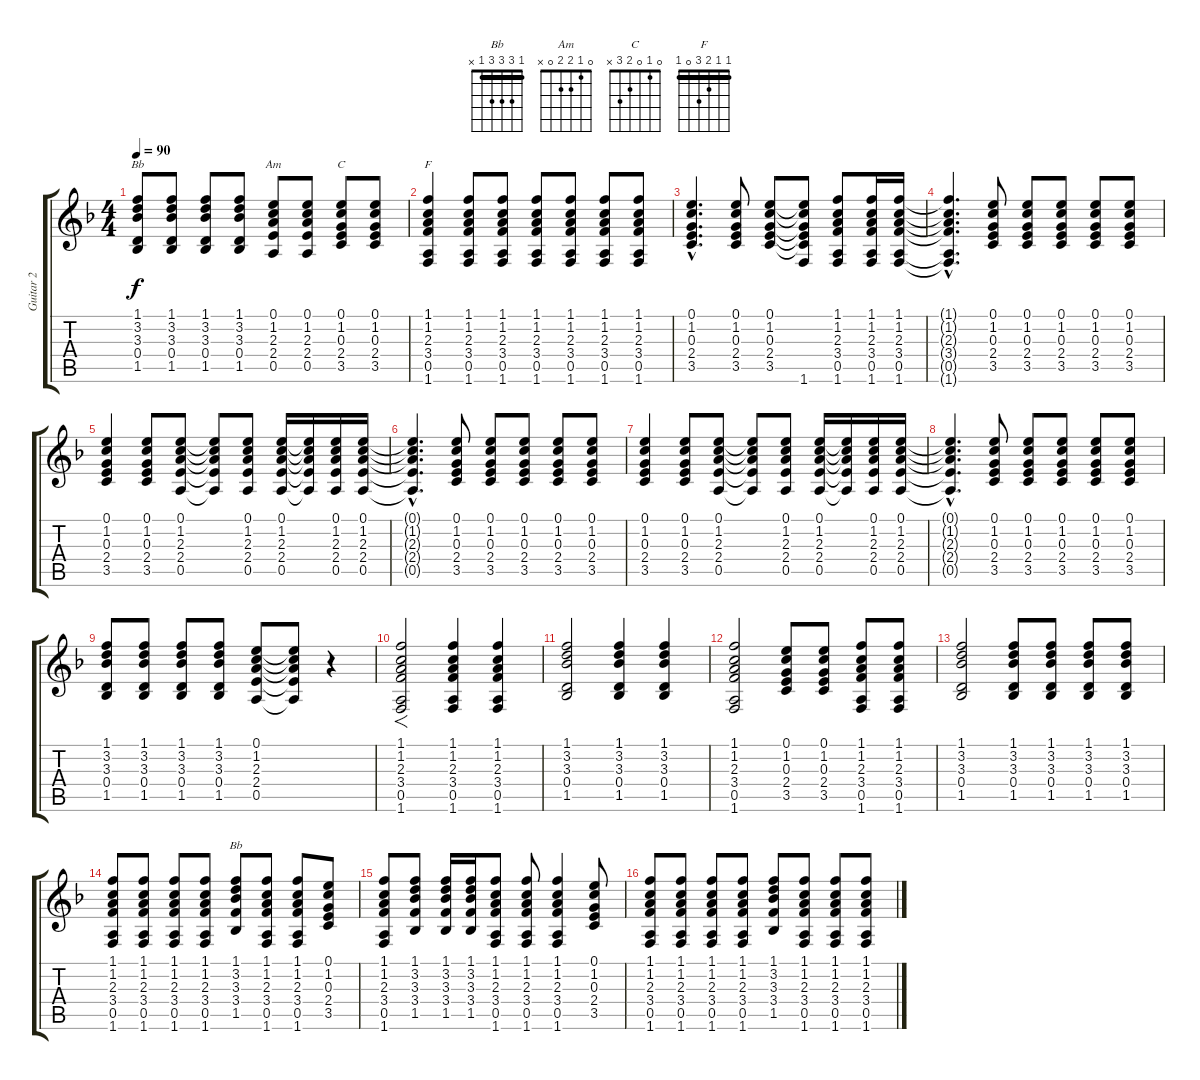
\track ("Guitar 2" "Guitar 2") {instrument acousticguitarnylon}
\staff {score tabs}
\tuning (E4 B3 G3 D3 A2 E2) {hide}
\chord ("Bb" 1 3 3 0 1 x)
\chord ("Am" 0 1 2 2 0 x)
\chord ("C" 0 1 0 2 3 x)
\chord ("F" 1 1 2 3 0 1) {barre 1}
\chord ("Bb" 1 3 3 3 1 x) {barre 1}
\ts (4 4)
\tempo 90
\clef g2
\ks f
(1.1 3.2 3.3 0.4 1.5).8{ch "Bb" dy f} (1.1 3.2 3.3 0.4 1.5).8 (1.1 3.2 3.3 0.4 1.5).8 (1.1 3.2 3.3 0.4 1.5).8 (0.1 1.2 2.3 2.4 0.5).8{ch "Am"} (0.1 1.2 2.3 2.4 0.5).8 (0.1 1.2 0.3 2.4 3.5).8{ch "C"} (0.1 1.2 0.3 2.4 3.5).8 |
(1.1 1.2 2.3 3.4 0.5 1.6).4{ch "F"} (1.1 1.2 2.3 3.4 0.5 1.6).8 (1.1 1.2 2.3 3.4 0.5 1.6).8 (1.1 1.2 2.3 3.4 0.5 1.6).8 (1.1 1.2 2.3 3.4 0.5 1.6).8 (1.1 1.2 2.3 3.4 0.5 1.6).8 (1.1 1.2 2.3 3.4 0.5 1.6).8 |
(0.1{hac} 1.2{hac} 0.3{hac} 2.4{hac} 3.5{hac}).4{d} (0.1 1.2 0.3 2.4 3.5).8 (0.1 1.2 0.3 2.4 3.5).8 (0.1{t} 1.2{t} 0.3{t} 2.4{t} 3.5{t} 1.6).8 (1.1 1.2 2.3 3.4 0.5 1.6).8 (1.1 1.2 2.3 3.4 0.5 1.6).16 (1.1 1.2 2.3 3.4 0.5 1.6).16 |
(1.1{hac t} 1.2{hac t} 2.3{hac t} 3.4{hac t} 0.5{hac t} 1.6{hac t}).4{d} (0.1 1.2 0.3 2.4 3.5).8 (0.1 1.2 0.3 2.4 3.5).8 (0.1 1.2 0.3 2.4 3.5).8 (0.1 1.2 0.3 2.4 3.5).8 (0.1 1.2 0.3 2.4 3.5).8 |
(0.1 1.2 0.3 2.4 3.5).4 (0.1 1.2 0.3 2.4 3.5).8 (0.1 1.2 2.3 2.4 0.5).8 (0.1{t} 1.2{t} 2.3{t} 2.4{t} 0.5{t}).8 (0.1 1.2 2.3 2.4 0.5).8 (0.1 1.2 2.3 2.4 0.5).16 (0.1{t} 1.2{t} 2.3{t} 2.4{t} 0.5{t}).16 (0.1 1.2 2.3 2.4 0.5).16 (0.1 1.2 2.3 2.4 0.5).16 |
(0.1{hac t} 1.2{hac t} 2.3{hac t} 2.4{hac t} 0.5{hac t}).4{d} (0.1 1.2 0.3 2.4 3.5).8 (0.1 1.2 0.3 2.4 3.5).8 (0.1 1.2 0.3 2.4 3.5).8 (0.1 1.2 0.3 2.4 3.5).8 (0.1 1.2 0.3 2.4 3.5).8 |
(0.1 1.2 0.3 2.4 3.5).4 (0.1 1.2 0.3 2.4 3.5).8 (0.1 1.2 2.3 2.4 0.5).8 (0.1{t} 1.2{t} 2.3{t} 2.4{t} 0.5{t}).8 (0.1 1.2 2.3 2.4 0.5).8 (0.1 1.2 2.3 2.4 0.5).16 (0.1{t} 1.2{t} 2.3{t} 2.4{t} 0.5{t}).16 (0.1 1.2 2.3 2.4 0.5).16 (0.1 1.2 2.3 2.4 0.5).16 |
(0.1{hac t} 1.2{hac t} 2.3{hac t} 2.4{hac t} 0.5{hac t}).4{d} (0.1 1.2 0.3 2.4 3.5).8 (0.1 1.2 0.3 2.4 3.5).8 (0.1 1.2 0.3 2.4 3.5).8 (0.1 1.2 0.3 2.4 3.5).8 (0.1 1.2 0.3 2.4 3.5).8 |
(1.1 3.2 3.3 0.4 1.5).8 (1.1 3.2 3.3 0.4 1.5).8 (1.1 3.2 3.3 0.4 1.5).8 (1.1 3.2 3.3 0.4 1.5).8 (0.1 1.2 2.3 2.4 0.5).8 (0.1{t} 1.2{t} 2.3{t} 2.4{t} 0.5{t}).8 r.4 |
(1.1 1.2 2.3 3.4 0.5 1.6).2{f} (1.1 1.2 2.3 3.4 0.5 1.6).4 (1.1 1.2 2.3 3.4 0.5 1.6).4 |
(1.1 3.2 3.3 0.4 1.5).2 (1.1 3.2 3.3 0.4 1.5).4 (1.1 3.2 3.3 0.4 1.5).4 |
(1.1 1.2 2.3 3.4 0.5 1.6).2 (0.1 1.2 0.3 2.4 3.5).8 (0.1 1.2 0.3 2.4 3.5).8 (1.1 1.2 2.3 3.4 0.5 1.6).8 (1.1 1.2 2.3 3.4 0.5 1.6).8 |
(1.1 3.2 3.3 0.4 1.5).2 (1.1 3.2 3.3 0.4 1.5).8 (1.1 3.2 3.3 0.4 1.5).8 (1.1 3.2 3.3 0.4 1.5).8 (1.1 3.2 3.3 0.4 1.5).8 |
(1.1 1.2 2.3 3.4 0.5 1.6).8 (1.1 1.2 2.3 3.4 0.5 1.6).8 (1.1 1.2 2.3 3.4 0.5 1.6).8 (1.1 1.2 2.3 3.4 0.5 1.6).8 (1.1 3.2 3.3 3.4 1.5).8{ch "Bb"} (1.1 1.2 2.3 3.4 0.5 1.6).8 (1.1 1.2 2.3 3.4 0.5 1.6).8 (0.1 1.2 0.3 2.4 3.5).8 |
(1.1 1.2 2.3 3.4 0.5 1.6).8 (1.1 3.2 3.3 3.4 1.5).8 (1.1 3.2 3.3 3.4 1.5).16 (1.1 3.2 3.3 3.4 1.5).16 (1.1 1.2 2.3 3.4 0.5 1.6).8 (1.1 1.2 2.3 3.4 0.5 1.6).8 (1.1 1.2 2.3 3.4 0.5 1.6).4 (0.1 1.2 0.3 2.4 3.5).8 |
(1.1 1.2 2.3 3.4 0.5 1.6).8 (1.1 1.2 2.3 3.4 0.5 1.6).8 (1.1 1.2 2.3 3.4 0.5 1.6).8 (1.1 1.2 2.3 3.4 0.5 1.6).8 (1.1 3.2 3.3 3.4 1.5).8 (1.1 1.2 2.3 3.4 0.5 1.6).8 (1.1 1.2 2.3 3.4 0.5 1.6).8 (1.1 1.2 2.3 3.4 0.5 1.6).8
